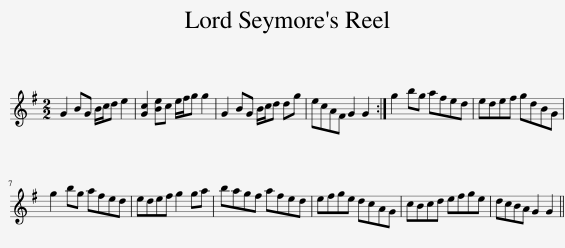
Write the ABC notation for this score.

X:1
L:1/8
M:2/2
I:linebreak $
K:G
V:1 treble
V:1
 G2 BG B/c/d e2 | [Gc]2 [Be]c e/f/g g2 | G2 BG B/c/d dg | ecAF G2 G2 :| g2 bg afed | %5
 edef gdBG |$ g2 bg afed | edef g2 ga | bagf afed | efge dcAG | %10
 cBcd efge | dcBA G2 G2 || %12
